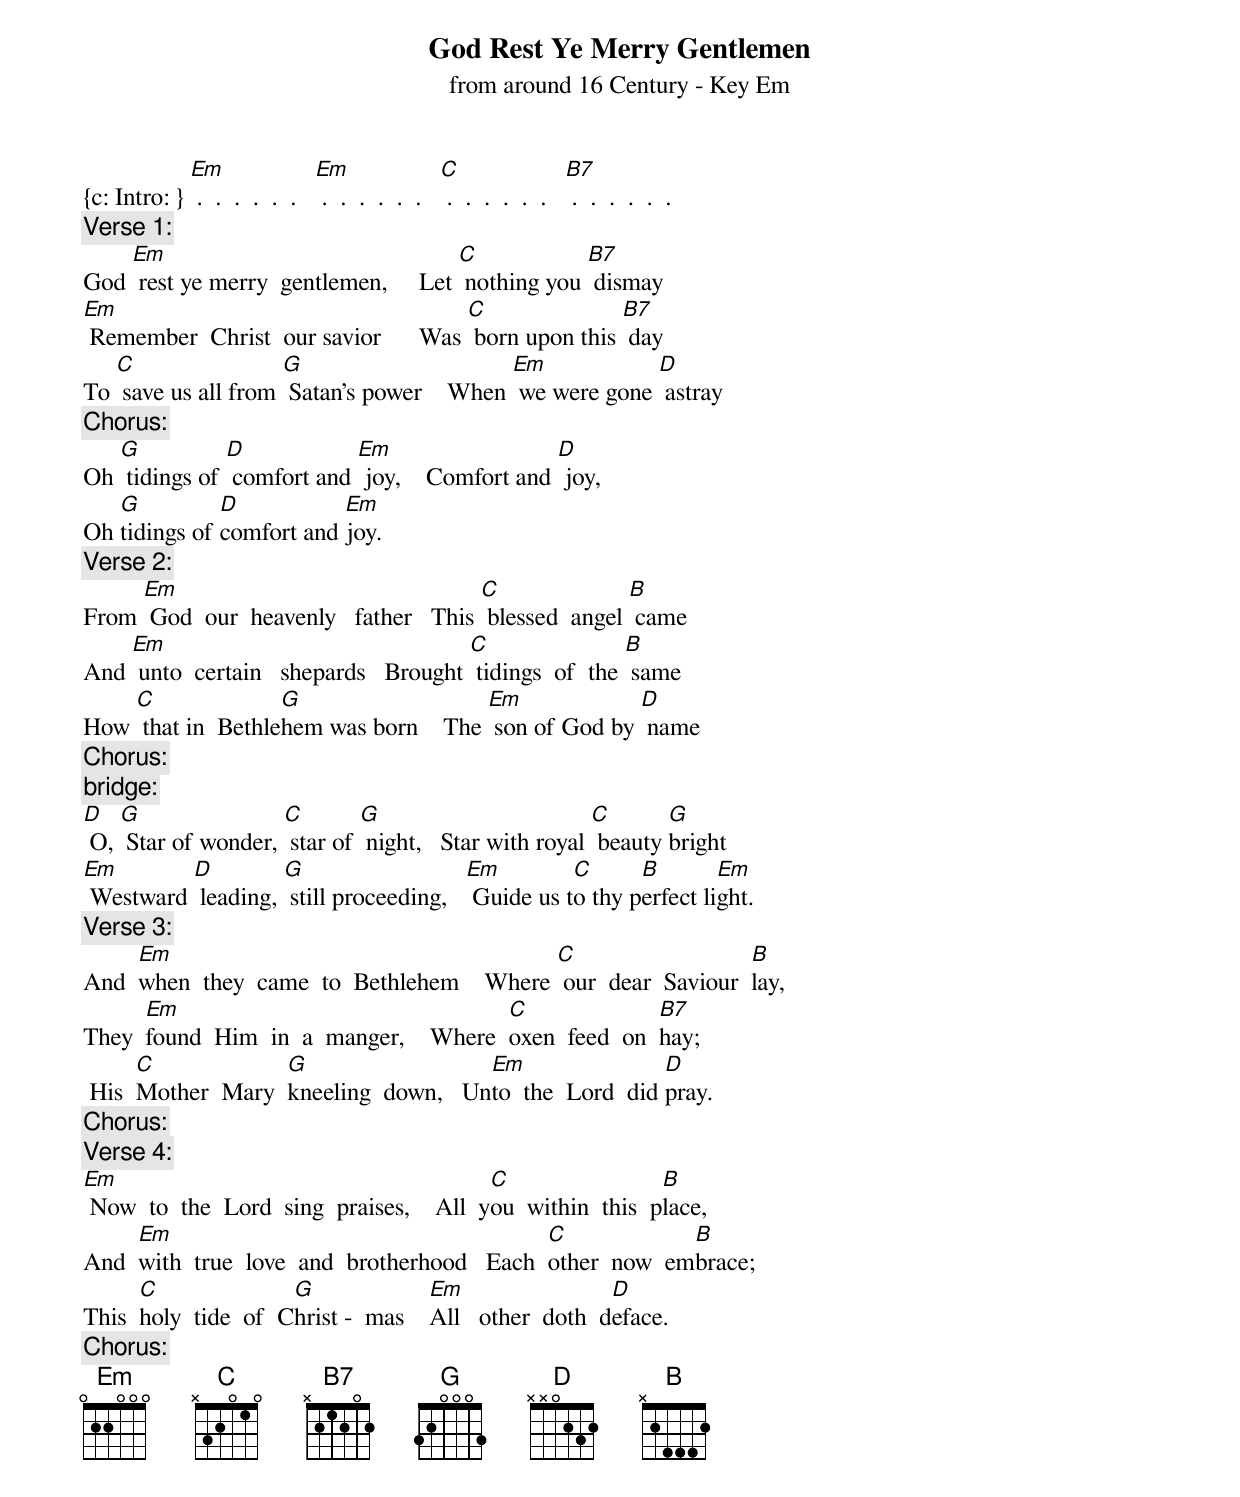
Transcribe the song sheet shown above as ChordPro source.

{title: God Rest Ye Merry Gentlemen}
{subtitle: from around 16 Century - Key Em}
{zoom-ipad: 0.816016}
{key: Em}
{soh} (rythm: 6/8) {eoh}
{c: Intro: } [Em] .  .  .  .  .  .   [Em] .  .  .  .  .  .   [C] .  .  .  .  .  .   [B7] .  .  .  .  .  .
{c: Verse 1: }
God [Em] rest ye merry  gentlemen,     Let [C] nothing you [B7] dismay
[Em] Remember  Christ  our savior      Was [C] born upon this [B7] day
To [C] save us all from [G] Satan’s power    When [Em] we were gone [D] astray
{c: Chorus: }
Oh [G] tidings of [D] comfort and [Em] joy,    Comfort and [D] joy,
Oh [G]tidings of [D]comfort and [Em]joy.
{c: Verse 2: }
From [Em] God  our  heavenly   father   This [C] blessed  angel [B] came
And [Em] unto  certain   shepards   Brought [C] tidings  of  the [B] same
How [C] that in  Bethle[G]hem was born    The [Em] son of God by [D] name
{c: Chorus: }
{c: bridge: }
[D] O, [G] Star of wonder, [C] star of [G] night,   Star with royal [C] beauty [G]bright
[Em] Westward [D] leading, [G] still proceeding,   [Em] Guide us t[C]o thy p[B]erfect li[Em]ght.
{c: Verse 3: }
And  [Em]when  they  came  to  Bethlehem    Where [C] our  dear  Saviour  [B]lay,
They  [Em]found  Him  in  a  manger,    Where  [C]oxen  feed  on  [B7]hay;
 His  [C]Mother  Mary  [G]kneeling  down,   Un[Em]to  the  Lord  did [D]pray.
{c: Chorus: }
{c: Verse 4: }
[Em] Now  to  the  Lord  sing  praises,    All  y[C]ou  within  this  p[B]lace,
And  [Em]with  true  love  and  brotherhood   Each  [C]other  now  em[B]brace;
This  [C]holy  tide  of  C[G]hrist -  mas    [Em]All   other  doth  d[D]eface.
{c: Chorus: }
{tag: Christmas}
